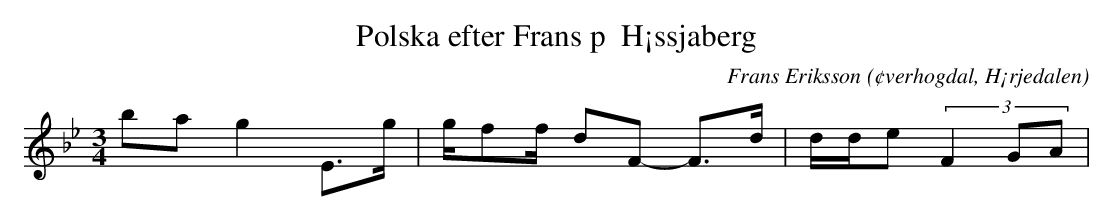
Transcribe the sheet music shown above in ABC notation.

X:1
T:Polska efter Frans p  H¡ssjaberg
O:¢verhogdal, H¡rjedalen
M:3/4
C:Frans Eriksson
K:Bb
ba g2 E>g |g/ff/- dF- F>d|d/d/e (3F2GA  |
